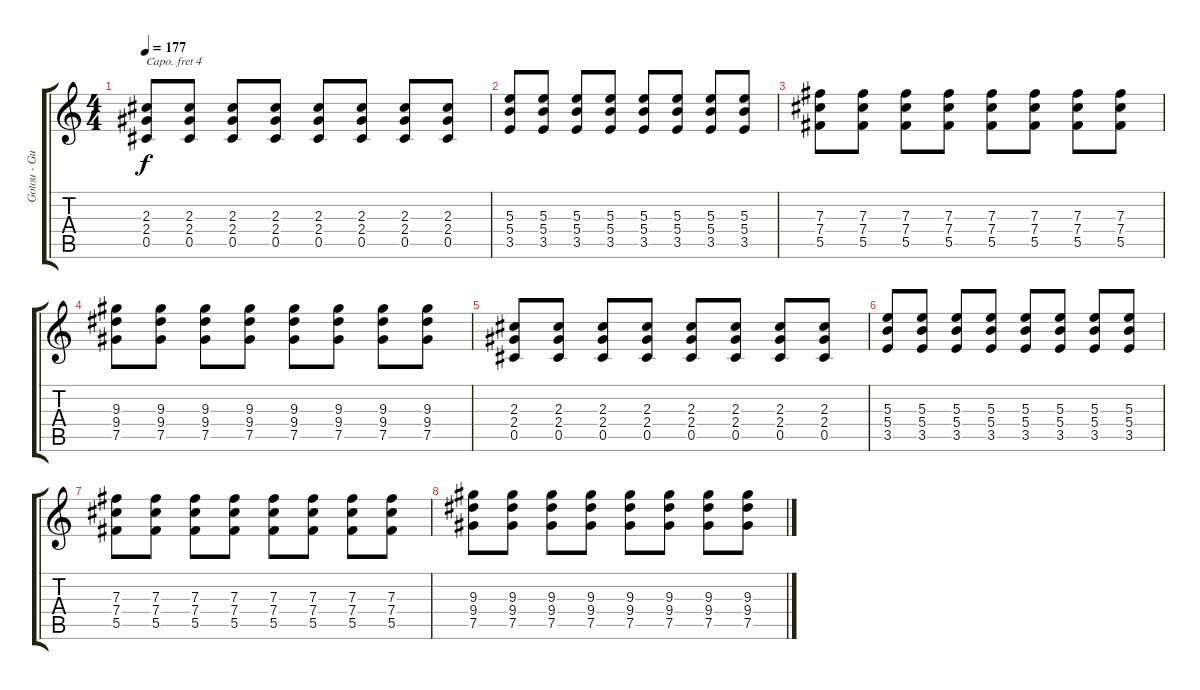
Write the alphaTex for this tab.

\track ("Gotou - Guitar" "Gotou - Gu") {instrument acousticguitarsteel}
\staff {score tabs}
\capo 4
\tuning (E4 B3 G3 D3 A2 E2) {hide}
\ts (4 4)
\tempo 177
\clef g2
\ks c
(2.3 2.4 0.5).8{dy f} (2.3 2.4 0.5).8 (2.3 2.4 0.5).8 (2.3 2.4 0.5).8 (2.3 2.4 0.5).8 (2.3 2.4 0.5).8 (2.3 2.4 0.5).8 (2.3 2.4 0.5).8 |
(5.3 5.4 3.5).8{txt ""} (5.3 5.4 3.5).8 (5.3 5.4 3.5).8 (5.3 5.4 3.5).8 (5.3 5.4 3.5).8 (5.3 5.4 3.5).8 (5.3 5.4 3.5).8 (5.3 5.4 3.5).8 |
(7.3 7.4 5.5).8 (7.3 7.4 5.5).8 (7.3 7.4 5.5).8 (7.3 7.4 5.5).8 (7.3 7.4 5.5).8 (7.3 7.4 5.5).8 (7.3 7.4 5.5).8 (7.3 7.4 5.5).8 |
(9.3 9.4 7.5).8 (9.3 9.4 7.5).8 (9.3 9.4 7.5).8 (9.3 9.4 7.5).8 (9.3 9.4 7.5).8 (9.3 9.4 7.5).8 (9.3 9.4 7.5).8 (9.3 9.4 7.5).8 |
(2.3 2.4 0.5).8 (2.3 2.4 0.5).8 (2.3 2.4 0.5).8 (2.3 2.4 0.5).8 (2.3 2.4 0.5).8 (2.3 2.4 0.5).8 (2.3 2.4 0.5).8 (2.3 2.4 0.5).8 |
(5.3 5.4 3.5).8 (5.3 5.4 3.5).8 (5.3 5.4 3.5).8 (5.3 5.4 3.5).8 (5.3 5.4 3.5).8 (5.3 5.4 3.5).8 (5.3 5.4 3.5).8 (5.3 5.4 3.5).8 |
(7.3 7.4 5.5).8 (7.3 7.4 5.5).8 (7.3 7.4 5.5).8 (7.3 7.4 5.5).8 (7.3 7.4 5.5).8 (7.3 7.4 5.5).8 (7.3 7.4 5.5).8 (7.3 7.4 5.5).8 |
(9.3 9.4 7.5).8 (9.3 9.4 7.5).8 (9.3 9.4 7.5).8 (9.3 9.4 7.5).8 (9.3 9.4 7.5).8 (9.3 9.4 7.5).8 (9.3 9.4 7.5).8 (9.3 9.4 7.5).8
